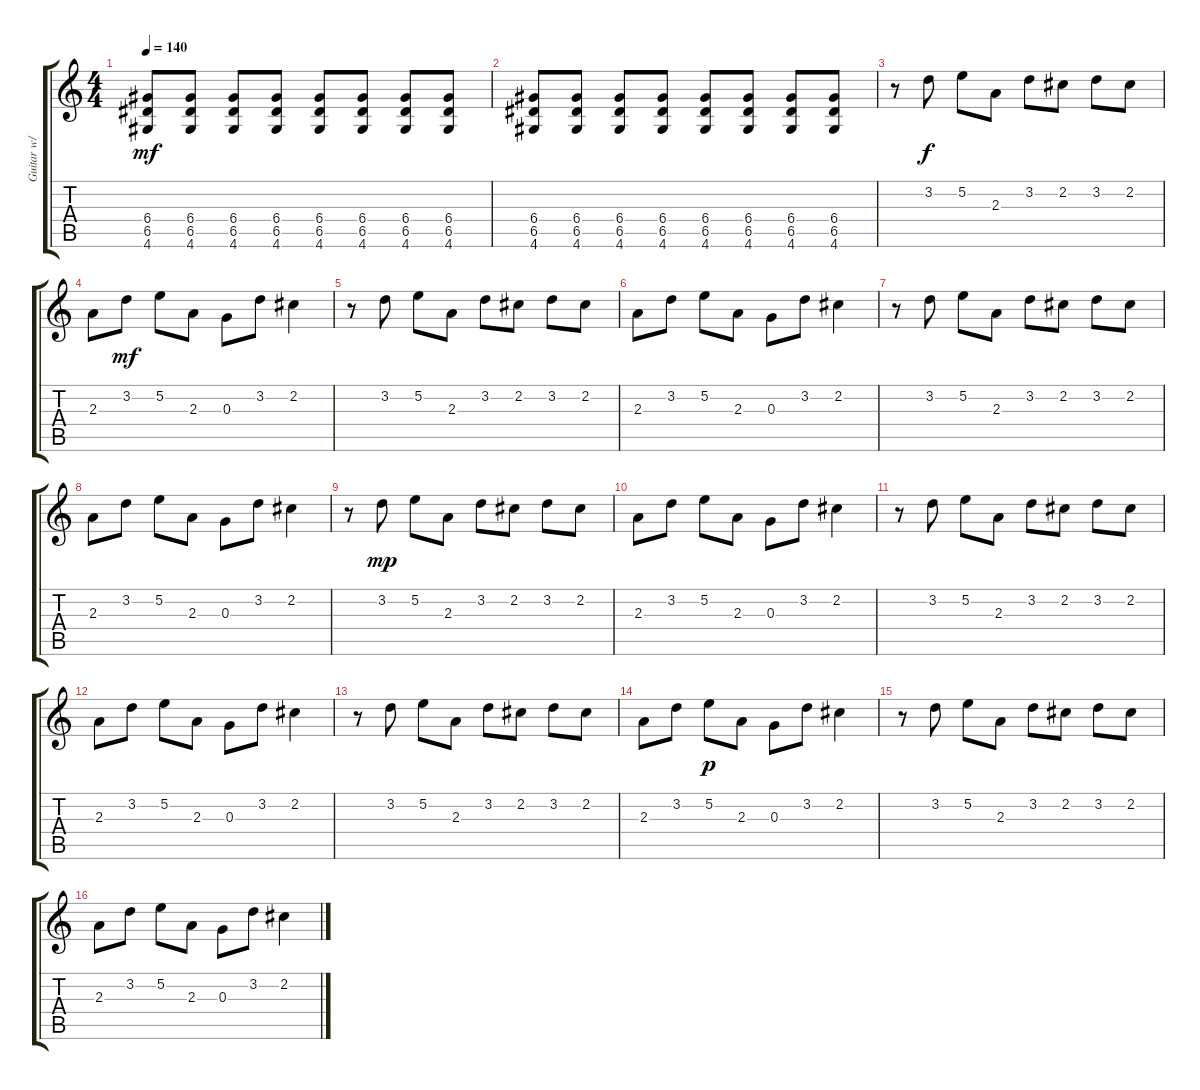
\track ("Guitar w/ Flange" "Guitar w/ ") {instrument overdrivenguitar}
\staff {score tabs}
\tuning (E4 B3 G3 D3 A2 E2) {hide}
\ts (4 4)
\tempo 140
\clef g2
\ks c
(6.4 6.5 4.6).8{dy mf} (6.4 6.5 4.6).8 (6.4 6.5 4.6).8 (6.4 6.5 4.6).8 (6.4 6.5 4.6).8 (6.4 6.5 4.6).8 (6.4 6.5 4.6).8 (6.4 6.5 4.6).8 |
(6.4 6.5 4.6).8 (6.4 6.5 4.6).8 (6.4 6.5 4.6).8 (6.4 6.5 4.6).8 (6.4 6.5 4.6).8 (6.4 6.5 4.6).8 (6.4 6.5 4.6).8 (6.4 6.5 4.6).8 |
r.8 3.2.8{dy f} 5.2.8 2.3.8 3.2.8 2.2.8 3.2.8 2.2.8 |
2.3.8 3.2.8{dy mf} 5.2.8 2.3.8 0.3.8 3.2.8 2.2.4 |
r.8 3.2.8 5.2.8 2.3.8 3.2.8 2.2.8 3.2.8 2.2.8 |
2.3.8 3.2.8 5.2.8 2.3.8 0.3.8 3.2.8 2.2.4 |
r.8 3.2.8 5.2.8 2.3.8 3.2.8 2.2.8 3.2.8 2.2.8 |
2.3.8 3.2.8 5.2.8 2.3.8 0.3.8 3.2.8 2.2.4 |
r.8 3.2.8{dy mp} 5.2.8 2.3.8 3.2.8 2.2.8 3.2.8 2.2.8 |
2.3.8 3.2.8 5.2.8 2.3.8 0.3.8 3.2.8 2.2.4 |
r.8 3.2.8 5.2.8 2.3.8 3.2.8 2.2.8 3.2.8 2.2.8 |
2.3.8 3.2.8 5.2.8 2.3.8 0.3.8 3.2.8 2.2.4 |
r.8 3.2.8 5.2.8 2.3.8 3.2.8 2.2.8 3.2.8 2.2.8 |
2.3.8 3.2.8 5.2.8{dy p} 2.3.8 0.3.8 3.2.8 2.2.4 |
r.8 3.2.8 5.2.8 2.3.8 3.2.8 2.2.8 3.2.8 2.2.8 |
2.3.8 3.2.8 5.2.8 2.3.8 0.3.8 3.2.8 2.2.4
